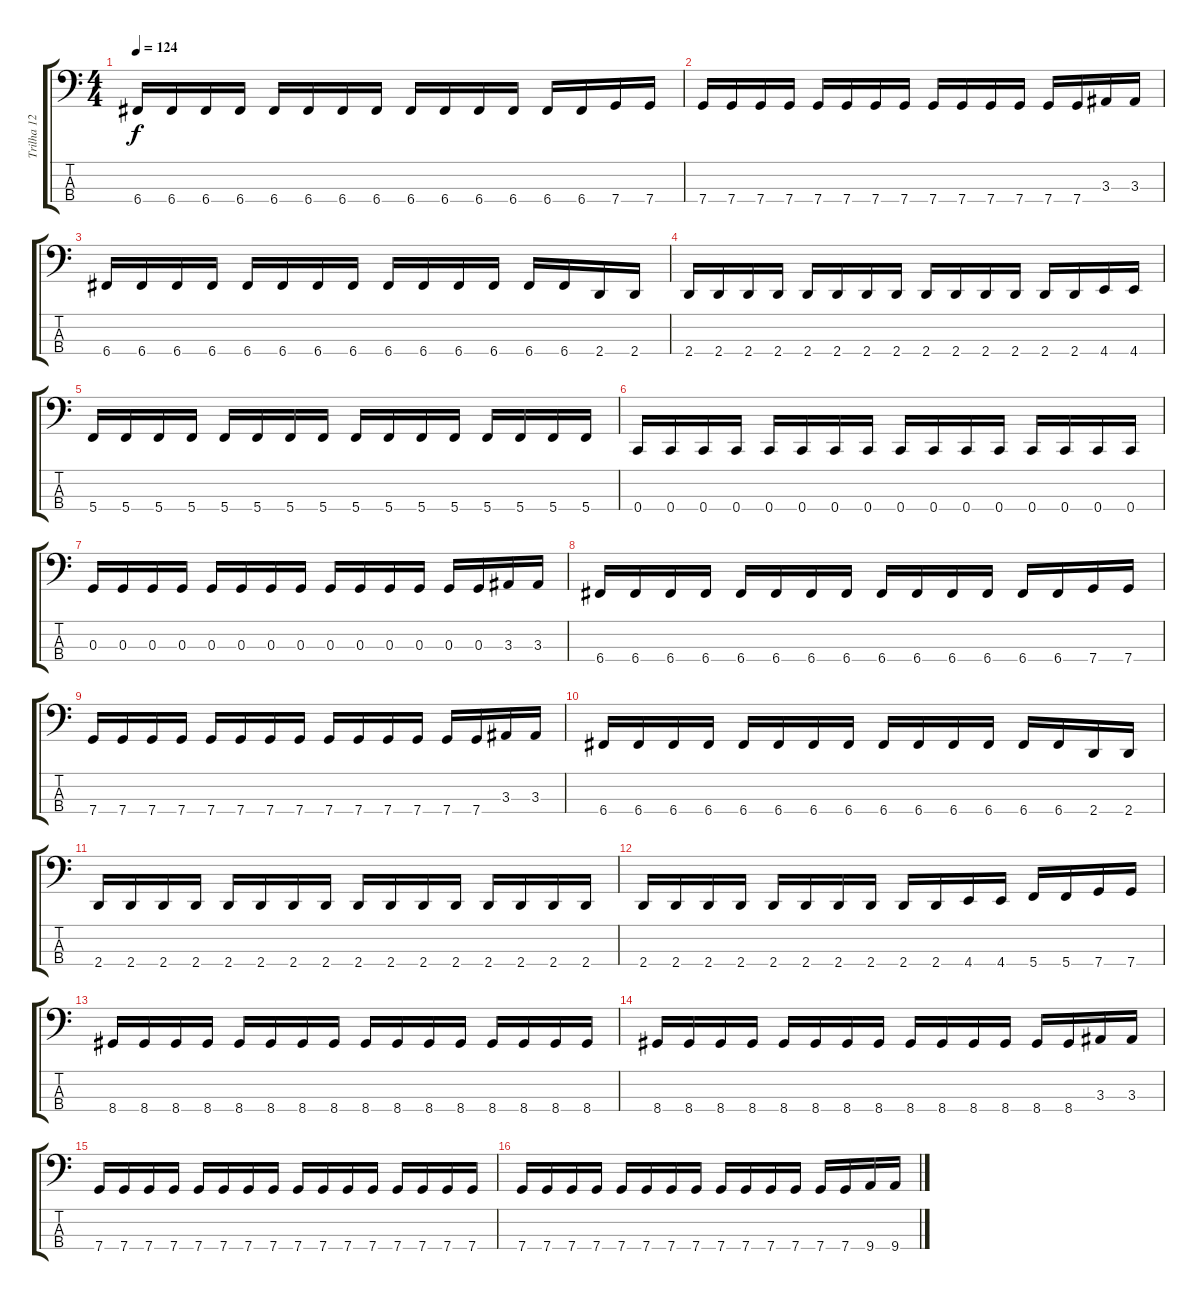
\track ("Trilha 12" "Trilha 12") {instrument electricbasspick}
\staff {score tabs}
\tuning (F2 C2 G1 C1) {hide}
\ts (4 4)
\tempo 124
\clef f4
\ks c
6.4.16{dy f} 6.4.16 6.4.16 6.4.16 6.4.16 6.4.16 6.4.16 6.4.16 6.4.16 6.4.16 6.4.16 6.4.16 6.4.16 6.4.16 7.4.16 7.4.16 |
7.4.16 7.4.16 7.4.16 7.4.16 7.4.16 7.4.16 7.4.16 7.4.16 7.4.16 7.4.16 7.4.16 7.4.16 7.4.16 7.4.16 3.3.16 3.3.16 |
6.4.16 6.4.16 6.4.16 6.4.16 6.4.16 6.4.16 6.4.16 6.4.16 6.4.16 6.4.16 6.4.16 6.4.16 6.4.16 6.4.16 2.4.16 2.4.16 |
2.4.16 2.4.16 2.4.16 2.4.16 2.4.16 2.4.16 2.4.16 2.4.16 2.4.16 2.4.16 2.4.16 2.4.16 2.4.16 2.4.16 4.4.16 4.4.16 |
5.4.16 5.4.16 5.4.16 5.4.16 5.4.16 5.4.16 5.4.16 5.4.16 5.4.16 5.4.16 5.4.16 5.4.16 5.4.16 5.4.16 5.4.16 5.4.16 |
0.4.16 0.4.16 0.4.16 0.4.16 0.4.16 0.4.16 0.4.16 0.4.16 0.4.16 0.4.16 0.4.16 0.4.16 0.4.16 0.4.16 0.4.16 0.4.16 |
0.3.16 0.3.16 0.3.16 0.3.16 0.3.16 0.3.16 0.3.16 0.3.16 0.3.16 0.3.16 0.3.16 0.3.16 0.3.16 0.3.16 3.3.16 3.3.16 |
6.4.16 6.4.16 6.4.16 6.4.16 6.4.16 6.4.16 6.4.16 6.4.16 6.4.16 6.4.16 6.4.16 6.4.16 6.4.16 6.4.16 7.4.16 7.4.16 |
7.4.16 7.4.16 7.4.16 7.4.16 7.4.16 7.4.16 7.4.16 7.4.16 7.4.16 7.4.16 7.4.16 7.4.16 7.4.16 7.4.16 3.3.16 3.3.16 |
6.4.16 6.4.16 6.4.16 6.4.16 6.4.16 6.4.16 6.4.16 6.4.16 6.4.16 6.4.16 6.4.16 6.4.16 6.4.16 6.4.16 2.4.16 2.4.16 |
2.4.16 2.4.16 2.4.16 2.4.16 2.4.16 2.4.16 2.4.16 2.4.16 2.4.16 2.4.16 2.4.16 2.4.16 2.4.16 2.4.16 2.4.16 2.4.16 |
2.4.16 2.4.16 2.4.16 2.4.16 2.4.16 2.4.16 2.4.16 2.4.16 2.4.16 2.4.16 4.4.16 4.4.16 5.4.16 5.4.16 7.4.16 7.4.16 |
8.4.16 8.4.16 8.4.16 8.4.16 8.4.16 8.4.16 8.4.16 8.4.16 8.4.16 8.4.16 8.4.16 8.4.16 8.4.16 8.4.16 8.4.16 8.4.16 |
8.4.16 8.4.16 8.4.16 8.4.16 8.4.16 8.4.16 8.4.16 8.4.16 8.4.16 8.4.16 8.4.16 8.4.16 8.4.16 8.4.16 3.3.16 3.3.16 |
7.4.16 7.4.16 7.4.16 7.4.16 7.4.16 7.4.16 7.4.16 7.4.16 7.4.16 7.4.16 7.4.16 7.4.16 7.4.16 7.4.16 7.4.16 7.4.16 |
7.4.16 7.4.16 7.4.16 7.4.16 7.4.16 7.4.16 7.4.16 7.4.16 7.4.16 7.4.16 7.4.16 7.4.16 7.4.16 7.4.16 9.4.16 9.4.16
